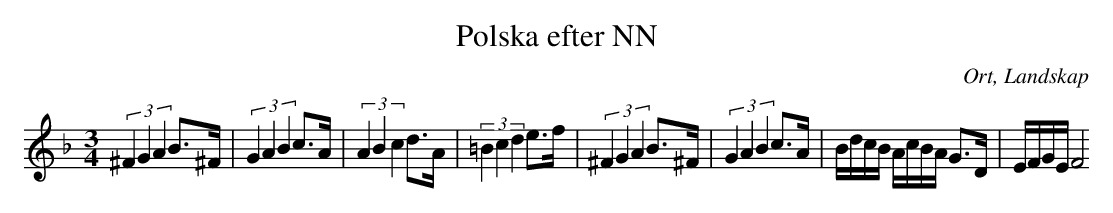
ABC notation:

X:1
T:Polska efter NN
O:Ort, Landskap
M:3/4
L:1/8
K:Dm
(3^F2G2A2 B>^F|(3G2A2B2 c>A|(3A2B2c2 d>A|(3=B2c2d2 e>f|(3^F2G2A2 B>^F|(3G2A2B2 c>A|B/d/c/B/ A/c/B/A/ G>D|E/F/G/E/ F4
